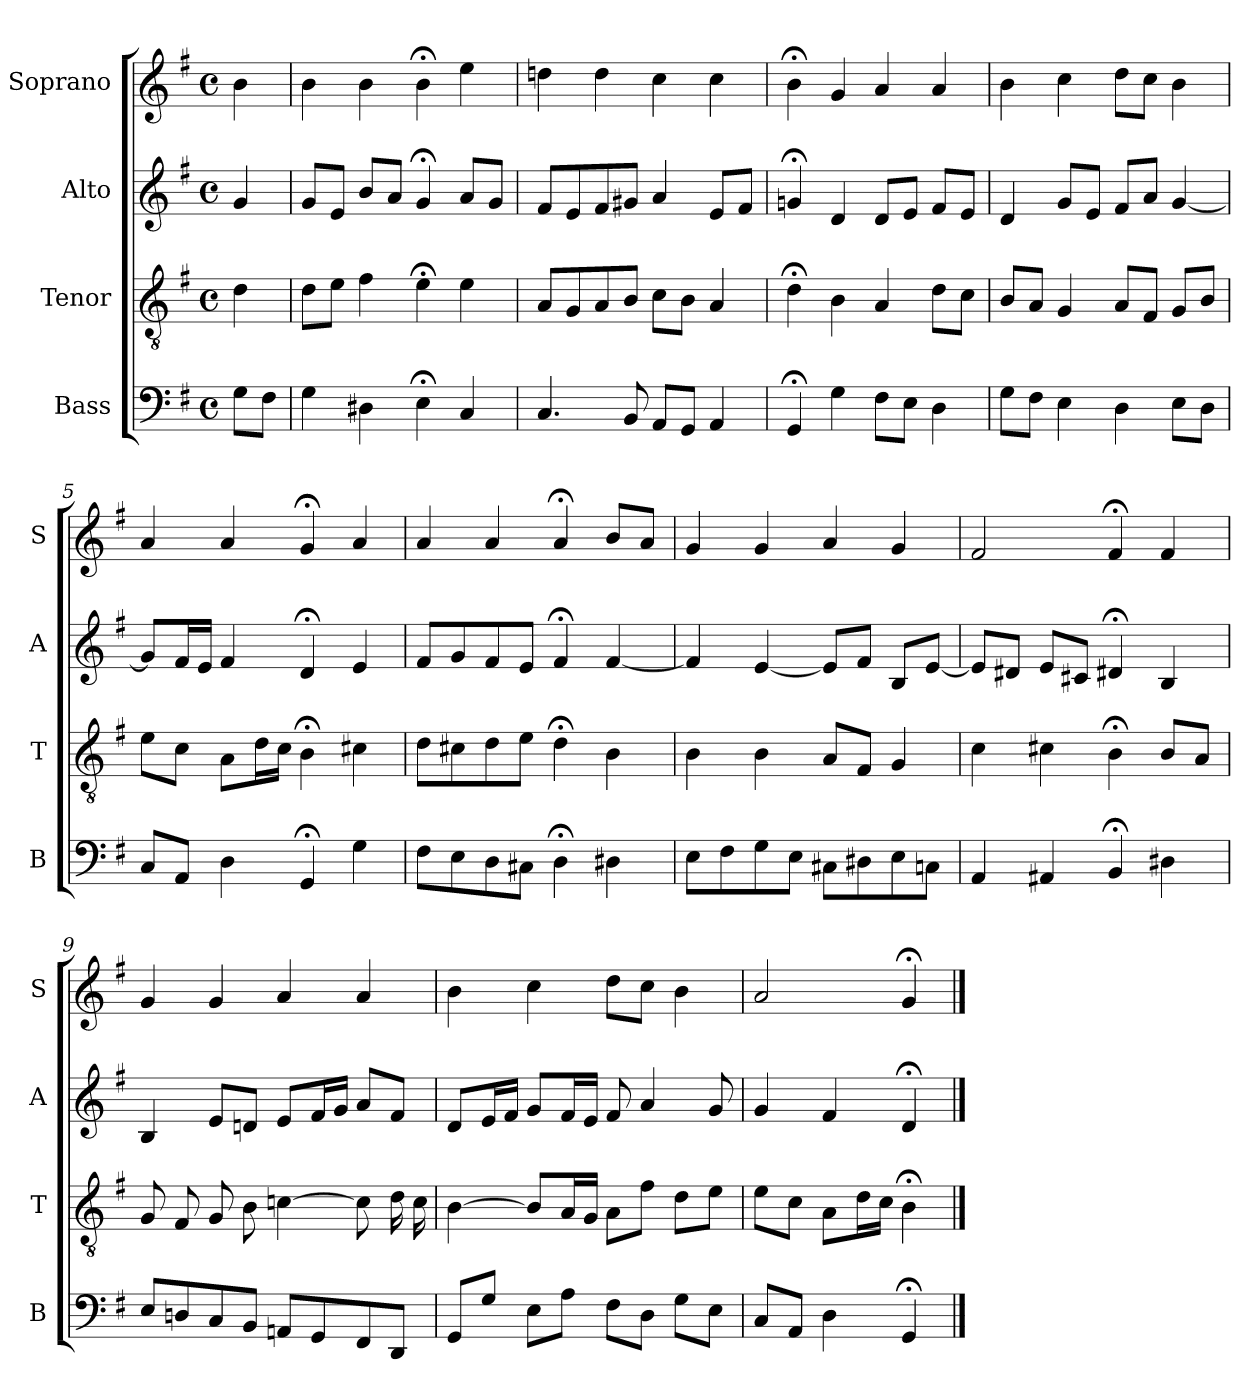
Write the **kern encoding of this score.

**kern	**kern	**kern	**kern
*part4	*part3	*part2	*part1
*staff4	*staff3	*staff2	*staff1
*I"Bass	*I"Tenor	*I"Alto	*I"Soprano
*I'B	*I'T	*I'A	*I'S
*clefF4	*clefGv2	*clefG2	*clefG2
*k[f#]	*k[f#]	*k[f#]	*k[f#]
*G:	*G:	*G:	*G:
*M4/4	*M4/4	*M4/4	*M4/4
*met(c)	*met(c)	*met(c)	*met(c)
*MM100	*MM100	*MM100	*MM100
=	=	=	=
8GL	4d	4g	4b
8F#J	.	.	.
=1	=1	=1	=1
4G	8dL	8gL	4b
.	8eJ	8eJ	.
4D#X	4f#	8bL	4b
.	.	8aJ	.
4E;<	4e;<	4g;<	4b;<
4C	4e	8aL	4ee
.	.	8gJ	.
=2	=2	=2	=2
4.C	8AL	8f#L	4ddn
.	8G	8e	.
.	8A	8f#	4dd
8BB	8BJ	8g#XJ	.
8AAL	8cL	4a	4cc
8GGJ	8BJ	.	.
4AA	4A	8eL	4cc
.	.	8f#J	.
=3	=3	=3	=3
4GG;<	4d;<	4gn;<	4b;<
4G	4B	4d	4g
8F#L	4A	8dL	4a
8EJ	.	8eJ	.
4D	8dL	8f#L	4a
.	8cJ	8eJ	.
=4	=4	=4	=4
8GL	8BL	4d	4b
8F#J	8AJ	.	.
4E	4G	8gL	4cc
.	.	8eJ	.
4D	8AL	8f#L	8ddL
.	8F#J	8aJ	8ccJ
8EL	8GL	[4g	4b
8DJ	8BJ	.	.
=5	=5	=5	=5
8CL	8eL	8gL]	4a
8AAJ	8cJ	16f#L	.
.	.	16eJJ	.
4D	8AL	4f#	4a
.	16dL	.	.
.	16cJJ	.	.
4GG;<	4B;<	4d;<	4g;<
4G	4c#X	4e	4a
=6	=6	=6	=6
8F#L	8dL	8f#L	4a
8E	8c#X	8g	.
8D	8d	8f#	4a
8C#XJ	8eJ	8eJ	.
4D;<	4d;<	4f#;<	4a;<
4D#X	4B	[4f#	8bL
.	.	.	8aJ
=7	=7	=7	=7
8EL	4B	4f#]	4g
8F#	.	.	.
8G	4B	[4e	4g
8EJ	.	.	.
8C#XL	8AL	8eL]	4a
8D#X	8F#J	8f#J	.
8E	4G	8BL	4g
8CnJ	.	[8eJ	.
=8	=8	=8	=8
4AA	4c	8eL]	2f#
.	.	8d#XJ	.
4AA#X	4c#X	8eL	.
.	.	8c#XJ	.
4BB;<	4B;<	4d#X;<	4f#;<
4D#X	8BL	4B	4f#
.	8AJ	.	.
=9	=9	=9	=9
8EL	8G	4B	4g
8Dn	8F#	.	.
8C	8G	8eL	4g
8BBJ	8B	8dnJ	.
8AAnL	[4cn	8eL	4a
8GG	.	16f#L	.
.	.	16gJJ	.
8FF#	8c]	8aL	4a
8DDJ	16d	8f#J	.
.	16c	.	.
=10	=10	=10	=10
8GGL	[4B	8dL	4b
8GJ	.	16eL	.
.	.	16f#JJ	.
8EL	8BL]	8gL	4cc
8AJ	16AL	16f#L	.
.	16GJJ	16eJJ	.
8F#L	8AL	8f#	8ddL
8DJ	8f#J	4a	8ccJ
8GL	8dL	.	4b
8EJ	8eJ	8g	.
=11	=11	=11	=11
8CL	8eL	4g	2a
8AAJ	8cJ	.	.
4D	8AL	4f#	.
.	16dL	.	.
.	16cJJ	.	.
4GG;<	4B;<	4d;<	4g;<
==	==	==	==
*-	*-	*-	*-
